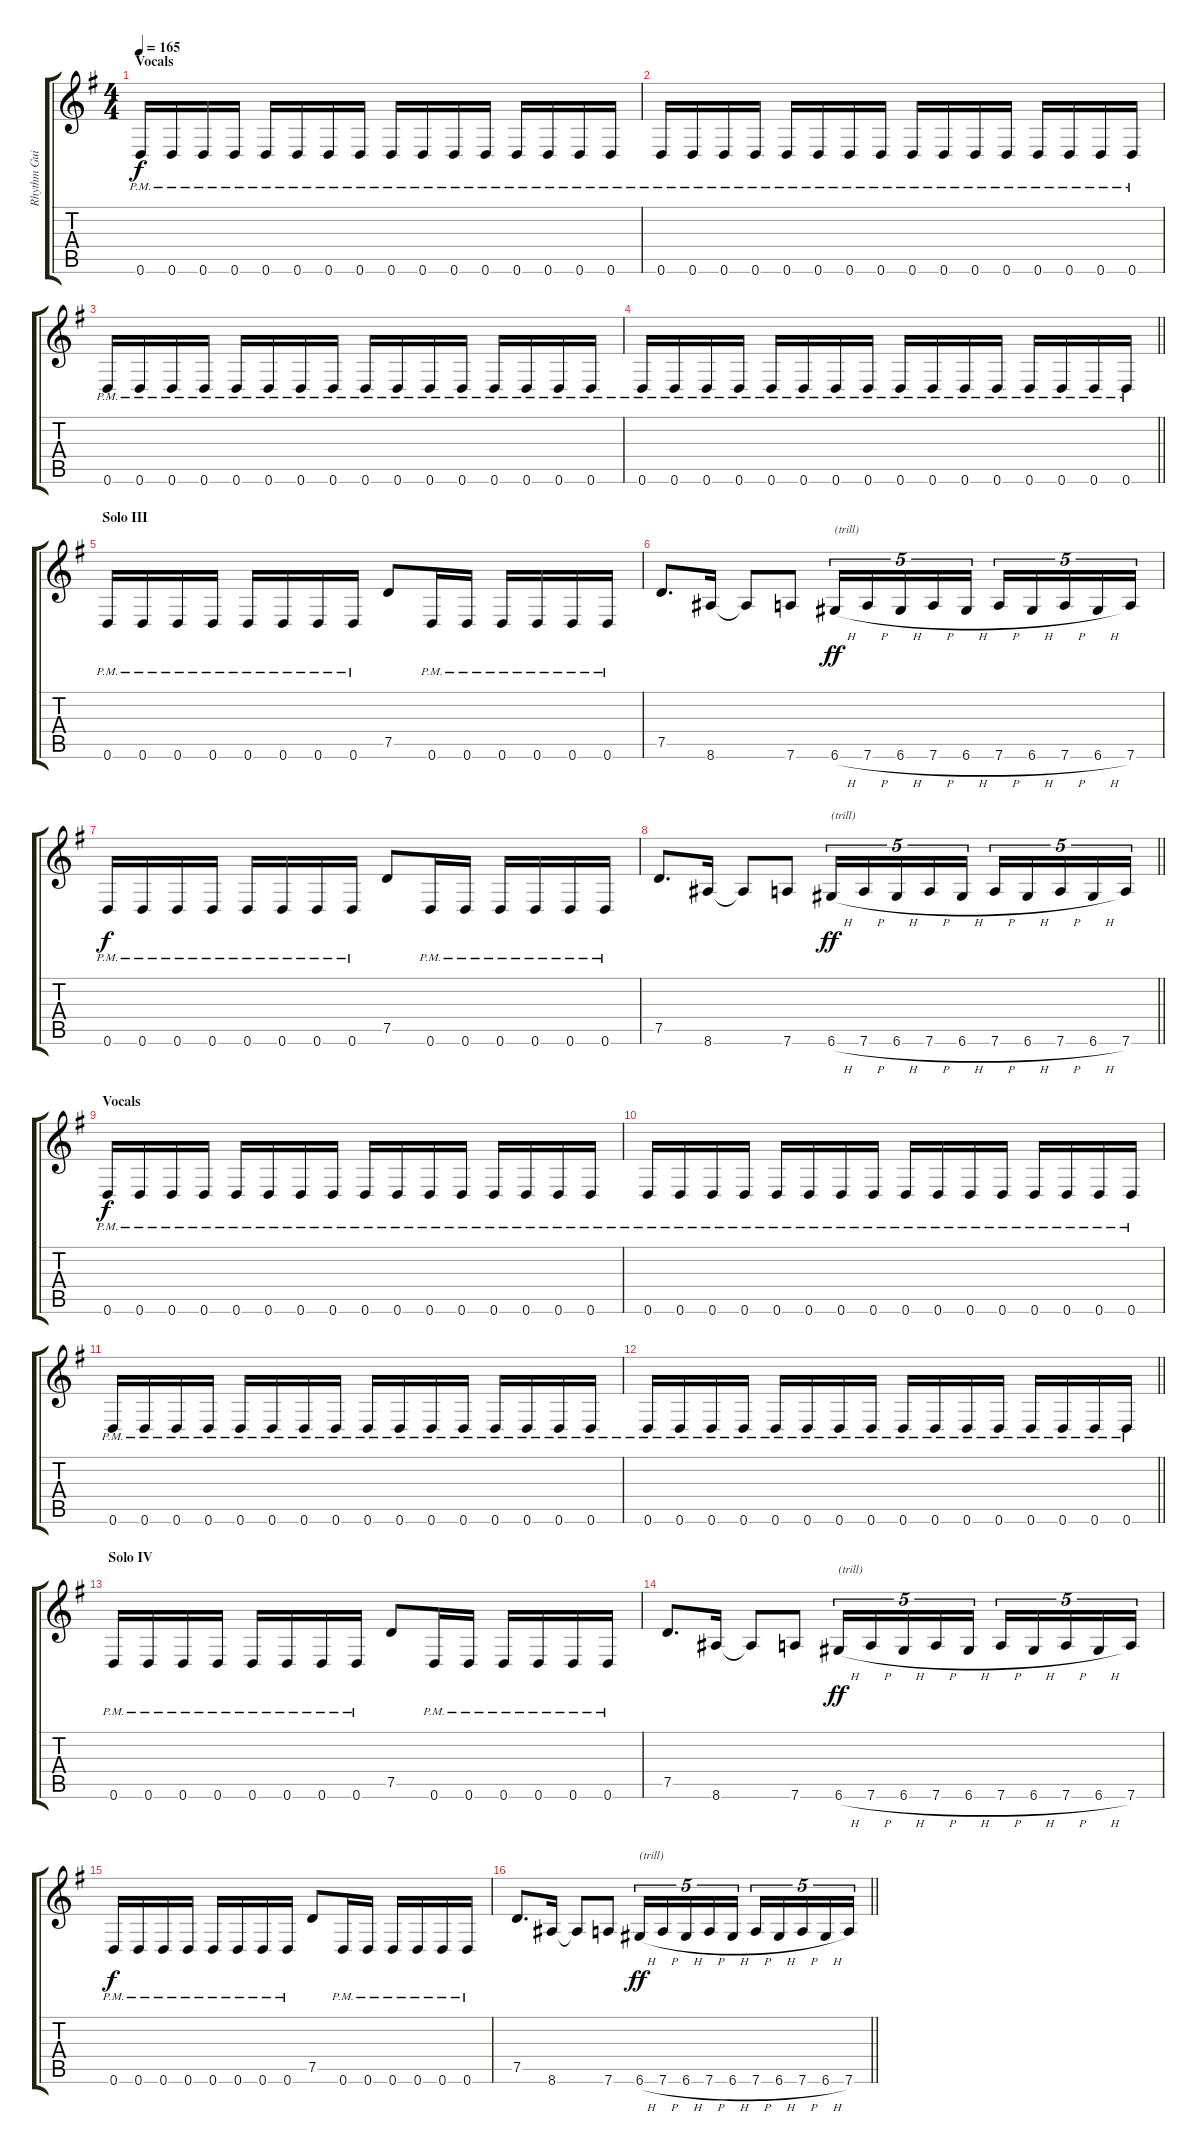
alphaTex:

\track ("Rhythm Guitar I" "Rhythm Gui") {instrument distortionguitar}
\staff {score tabs}
\tuning (D4 A3 F3 C3 G2 D2) {hide}
\ts (4 4)
\section ("" "Vocals")
\tempo 165
\clef g2
\ks eminor
0.6{pm}.16{dy f} 0.6{pm}.16 0.6{pm}.16 0.6{pm}.16 0.6{pm}.16 0.6{pm}.16 0.6{pm}.16 0.6{pm}.16 0.6{pm}.16 0.6{pm}.16 0.6{pm}.16 0.6{pm}.16 0.6{pm}.16 0.6{pm}.16 0.6{pm}.16 0.6{pm}.16 |
0.6{pm}.16 0.6{pm}.16 0.6{pm}.16 0.6{pm}.16 0.6{pm}.16 0.6{pm}.16 0.6{pm}.16 0.6{pm}.16 0.6{pm}.16 0.6{pm}.16 0.6{pm}.16 0.6{pm}.16 0.6{pm}.16 0.6{pm}.16 0.6{pm}.16 0.6{pm}.16 |
0.6{pm}.16 0.6{pm}.16 0.6{pm}.16 0.6{pm}.16 0.6{pm}.16 0.6{pm}.16 0.6{pm}.16 0.6{pm}.16 0.6{pm}.16 0.6{pm}.16 0.6{pm}.16 0.6{pm}.16 0.6{pm}.16 0.6{pm}.16 0.6{pm}.16 0.6{pm}.16 |
\barLineRight lightlight
0.6{pm}.16 0.6{pm}.16 0.6{pm}.16 0.6{pm}.16 0.6{pm}.16 0.6{pm}.16 0.6{pm}.16 0.6{pm}.16 0.6{pm}.16 0.6{pm}.16 0.6{pm}.16 0.6{pm}.16 0.6{pm}.16 0.6{pm}.16 0.6{pm}.16 0.6{pm}.16 |
\section ("" "Solo III")
0.6{pm}.16 0.6{pm}.16 0.6{pm}.16 0.6{pm}.16 0.6{pm}.16 0.6{pm}.16 0.6{pm}.16 0.6{pm}.16 7.5.8 0.6{pm}.16 0.6{pm}.16 0.6{pm}.16 0.6{pm}.16 0.6{pm}.16 0.6{pm}.16 |
7.5.8{d} 8.6.16 8.6{t}.8 7.6.8 6.6{h}.16{tu (5 4) txt "(trill)" dy ff} 7.6{h}.16{tu (5 4)} 6.6{h}.16{tu (5 4)} 7.6{h}.16{tu (5 4)} 6.6{h}.16{tu (5 4)} 7.6{h}.16{tu (5 4)} 6.6{h}.16{tu (5 4)} 7.6{h}.16{tu (5 4)} 6.6{h}.16{tu (5 4)} 7.6.16{tu (5 4)} |
0.6{pm}.16{dy f} 0.6{pm}.16 0.6{pm}.16 0.6{pm}.16 0.6{pm}.16 0.6{pm}.16 0.6{pm}.16 0.6{pm}.16 7.5.8 0.6{pm}.16 0.6{pm}.16 0.6{pm}.16 0.6{pm}.16 0.6{pm}.16 0.6{pm}.16 |
\barLineRight lightlight
7.5.8{d} 8.6.16 8.6{t}.8 7.6.8 6.6{h}.16{tu (5 4) txt "(trill)" dy ff} 7.6{h}.16{tu (5 4)} 6.6{h}.16{tu (5 4)} 7.6{h}.16{tu (5 4)} 6.6{h}.16{tu (5 4)} 7.6{h}.16{tu (5 4)} 6.6{h}.16{tu (5 4)} 7.6{h}.16{tu (5 4)} 6.6{h}.16{tu (5 4)} 7.6.16{tu (5 4)} |
\section ("" "Vocals")
0.6{pm}.16{dy f} 0.6{pm}.16 0.6{pm}.16 0.6{pm}.16 0.6{pm}.16 0.6{pm}.16 0.6{pm}.16 0.6{pm}.16 0.6{pm}.16 0.6{pm}.16 0.6{pm}.16 0.6{pm}.16 0.6{pm}.16 0.6{pm}.16 0.6{pm}.16 0.6{pm}.16 |
0.6{pm}.16 0.6{pm}.16 0.6{pm}.16 0.6{pm}.16 0.6{pm}.16 0.6{pm}.16 0.6{pm}.16 0.6{pm}.16 0.6{pm}.16 0.6{pm}.16 0.6{pm}.16 0.6{pm}.16 0.6{pm}.16 0.6{pm}.16 0.6{pm}.16 0.6{pm}.16 |
0.6{pm}.16 0.6{pm}.16 0.6{pm}.16 0.6{pm}.16 0.6{pm}.16 0.6{pm}.16 0.6{pm}.16 0.6{pm}.16 0.6{pm}.16 0.6{pm}.16 0.6{pm}.16 0.6{pm}.16 0.6{pm}.16 0.6{pm}.16 0.6{pm}.16 0.6{pm}.16 |
\barLineRight lightlight
0.6{pm}.16 0.6{pm}.16 0.6{pm}.16 0.6{pm}.16 0.6{pm}.16 0.6{pm}.16 0.6{pm}.16 0.6{pm}.16 0.6{pm}.16 0.6{pm}.16 0.6{pm}.16 0.6{pm}.16 0.6{pm}.16 0.6{pm}.16 0.6{pm}.16 0.6{pm}.16 |
\section ("" "Solo IV")
0.6{pm}.16 0.6{pm}.16 0.6{pm}.16 0.6{pm}.16 0.6{pm}.16 0.6{pm}.16 0.6{pm}.16 0.6{pm}.16 7.5.8 0.6{pm}.16 0.6{pm}.16 0.6{pm}.16 0.6{pm}.16 0.6{pm}.16 0.6{pm}.16 |
7.5.8{d} 8.6.16 8.6{t}.8 7.6.8 6.6{h}.16{tu (5 4) txt "(trill)" dy ff} 7.6{h}.16{tu (5 4)} 6.6{h}.16{tu (5 4)} 7.6{h}.16{tu (5 4)} 6.6{h}.16{tu (5 4)} 7.6{h}.16{tu (5 4)} 6.6{h}.16{tu (5 4)} 7.6{h}.16{tu (5 4)} 6.6{h}.16{tu (5 4)} 7.6.16{tu (5 4)} |
0.6{pm}.16{dy f} 0.6{pm}.16 0.6{pm}.16 0.6{pm}.16 0.6{pm}.16 0.6{pm}.16 0.6{pm}.16 0.6{pm}.16 7.5.8 0.6{pm}.16 0.6{pm}.16 0.6{pm}.16 0.6{pm}.16 0.6{pm}.16 0.6{pm}.16 |
\barLineRight lightlight
7.5.8{d} 8.6.16 8.6{t}.8 7.6.8 6.6{h}.16{tu (5 4) txt "(trill)" dy ff} 7.6{h}.16{tu (5 4)} 6.6{h}.16{tu (5 4)} 7.6{h}.16{tu (5 4)} 6.6{h}.16{tu (5 4)} 7.6{h}.16{tu (5 4)} 6.6{h}.16{tu (5 4)} 7.6{h}.16{tu (5 4)} 6.6{h}.16{tu (5 4)} 7.6.16{tu (5 4)}
